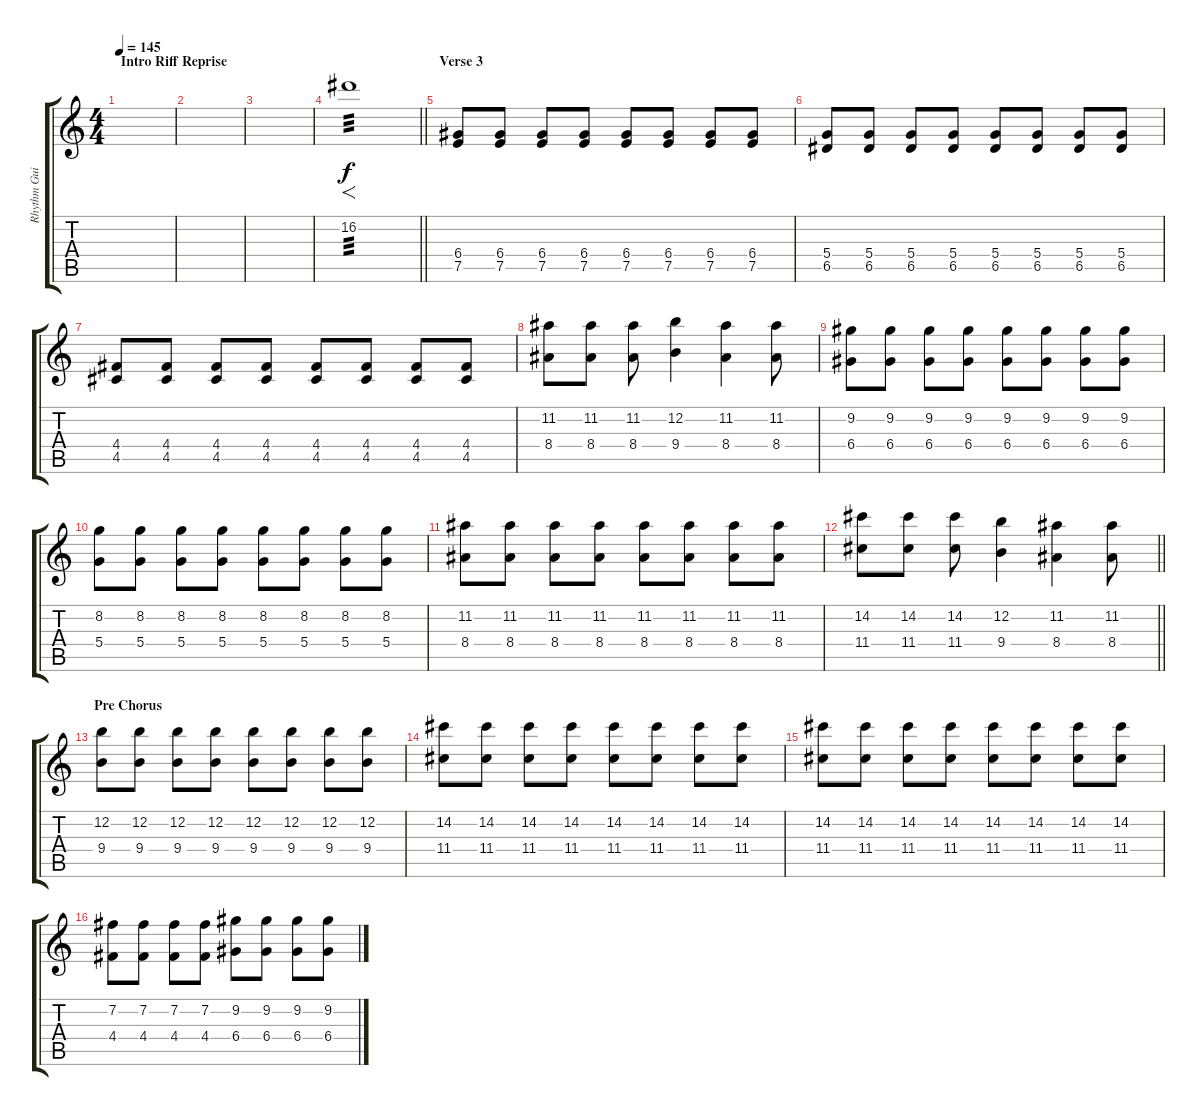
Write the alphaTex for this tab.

\track ("Rhythm Guitar" "Rhythm Gui") {instrument overdrivenguitar}
\staff {score tabs}
\tuning (E4 B3 G3 D3 A2 E2) {hide}
\ts (4 4)
\section ("" "Intro Riff Reprise")
\tempo 145
\clef g2
\ks c
|
|
|
\barLineRight lightlight
16.2.1{f tp 3} |
\section ("" "Verse 3")
(6.4 7.5).8 (6.4 7.5).8 (6.4 7.5).8 (6.4 7.5).8 (6.4 7.5).8 (6.4 7.5).8 (6.4 7.5).8 (6.4 7.5).8 |
(5.4 6.5).8 (5.4 6.5).8 (5.4 6.5).8 (5.4 6.5).8 (5.4 6.5).8 (5.4 6.5).8 (5.4 6.5).8 (5.4 6.5).8 |
(4.4 4.5).8 (4.4 4.5).8 (4.4 4.5).8 (4.4 4.5).8 (4.4 4.5).8 (4.4 4.5).8 (4.4 4.5).8 (4.4 4.5).8 |
(11.2 8.4).8 (11.2 8.4).8 (11.2 8.4).8 (12.2 9.4).4 (11.2 8.4).4 (11.2 8.4).8 |
(9.2 6.4).8 (9.2 6.4).8 (9.2 6.4).8 (9.2 6.4).8 (9.2 6.4).8 (9.2 6.4).8 (9.2 6.4).8 (9.2 6.4).8 |
(8.2 5.4).8 (8.2 5.4).8 (8.2 5.4).8 (8.2 5.4).8 (8.2 5.4).8 (8.2 5.4).8 (8.2 5.4).8 (8.2 5.4).8 |
(11.2 8.4).8 (11.2 8.4).8 (11.2 8.4).8 (11.2 8.4).8 (11.2 8.4).8 (11.2 8.4).8 (11.2 8.4).8 (11.2 8.4).8 |
\barLineRight lightlight
(14.2 11.4).8 (14.2 11.4).8 (14.2 11.4).8 (12.2 9.4).4 (11.2 8.4).4 (11.2 8.4).8 |
\section ("" "Pre Chorus")
(12.2 9.4).8 (12.2 9.4).8 (12.2 9.4).8 (12.2 9.4).8 (12.2 9.4).8 (12.2 9.4).8 (12.2 9.4).8 (12.2 9.4).8 |
(14.2 11.4).8 (14.2 11.4).8 (14.2 11.4).8 (14.2 11.4).8 (14.2 11.4).8 (14.2 11.4).8 (14.2 11.4).8 (14.2 11.4).8 |
(14.2 11.4).8 (14.2 11.4).8 (14.2 11.4).8 (14.2 11.4).8 (14.2 11.4).8 (14.2 11.4).8 (14.2 11.4).8 (14.2 11.4).8 |
(7.2 4.4).8 (7.2 4.4).8 (7.2 4.4).8 (7.2 4.4).8 (9.2 6.4).8 (9.2 6.4).8 (9.2 6.4).8 (9.2 6.4).8
